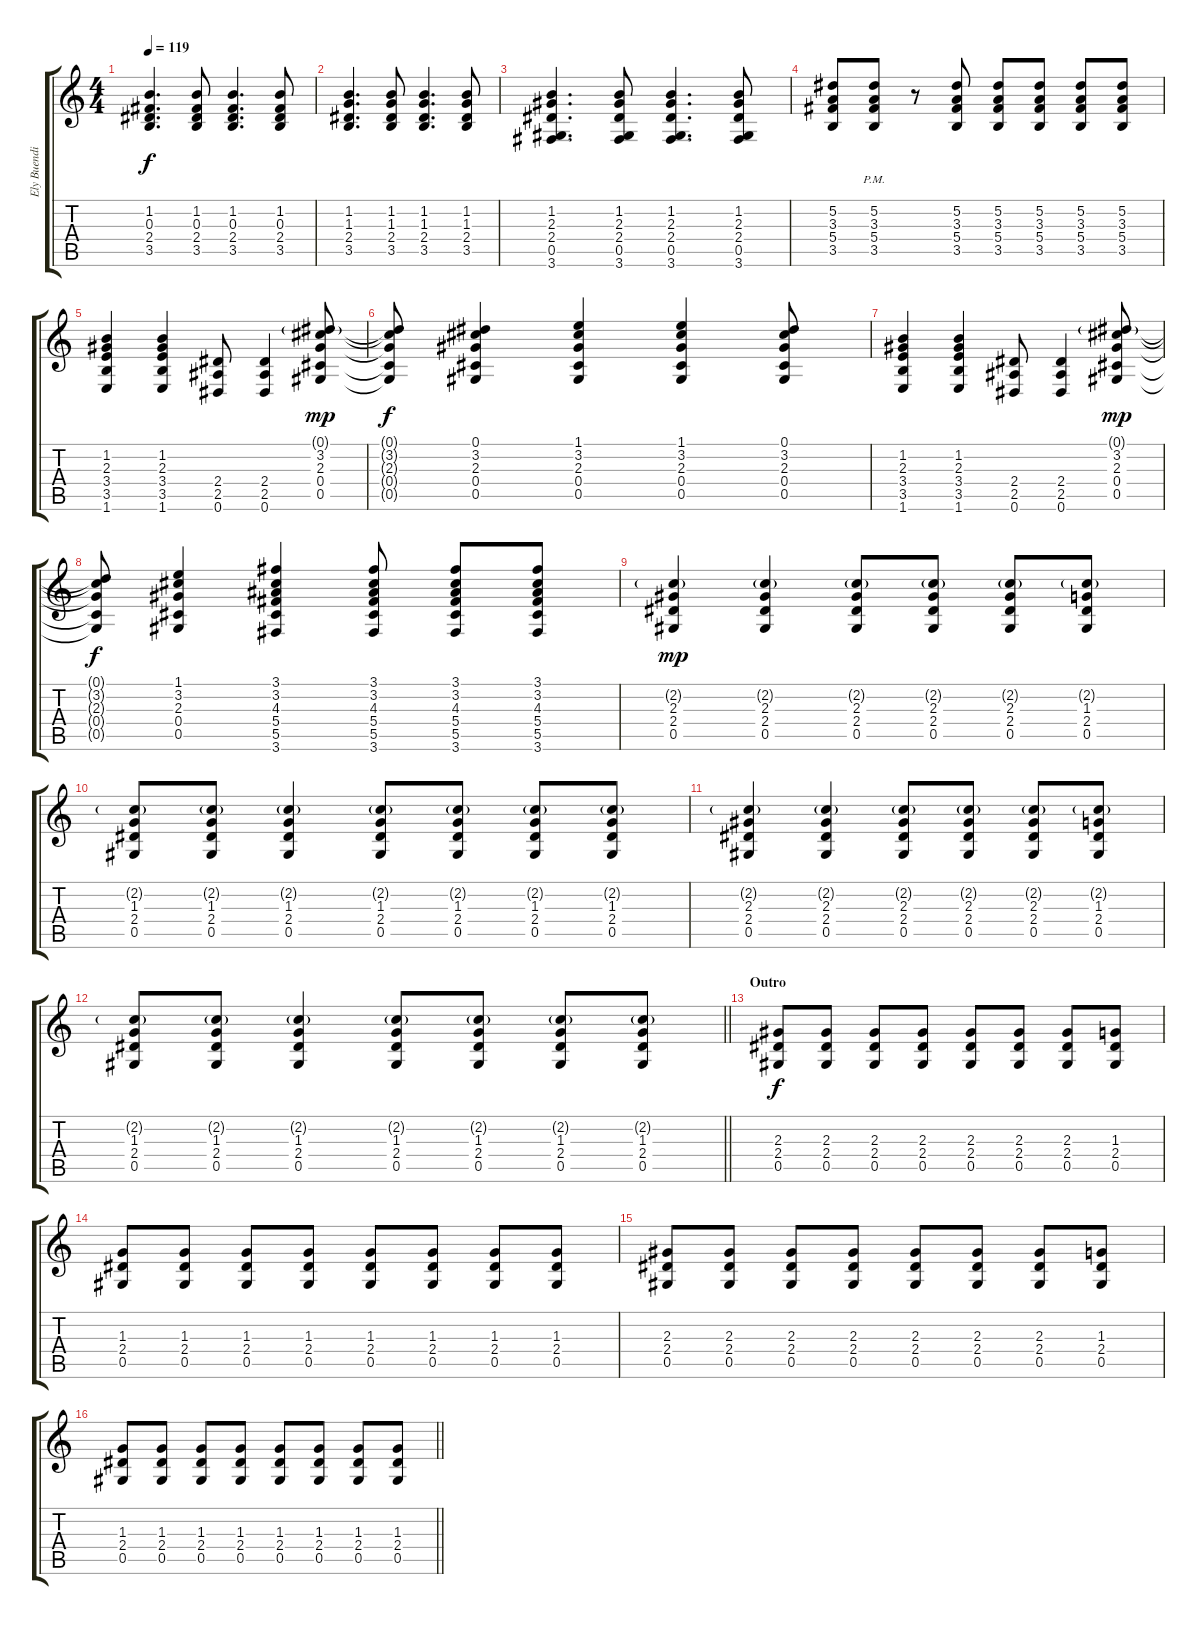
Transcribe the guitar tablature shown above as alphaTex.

\track ("Ely Buendia(Rhythm)" "Ely Buendi") {instrument acousticguitarsteel}
\staff {score tabs}
\tuning (Eb4 Bb3 Gb3 Db3 Ab2 Eb2) {hide}
\ts (4 4)
\tempo 119
\clef g2
\ks c
(1.2 0.3 2.4 3.5).4{d dy f} (1.2 0.3 2.4 3.5).8 (1.2 0.3 2.4 3.5).4{d} (1.2 0.3 2.4 3.5).8 |
(1.2 1.3 2.4 3.5).4{d} (1.2 1.3 2.4 3.5).8 (1.2 1.3 2.4 3.5).4{d} (1.2 1.3 2.4 3.5).8 |
(1.2 2.3 2.4 0.5 3.6).4{d} (1.2 2.3 2.4 0.5 3.6).8 (1.2 2.3 2.4 0.5 3.6).4{d} (1.2 2.3 2.4 0.5 3.6).8 |
(5.2 3.3 5.4 3.5).8 (5.2{pm} 3.3{pm} 5.4{pm} 3.5{pm}).8 r.8 (5.2 3.3 5.4 3.5).8 (5.2 3.3 5.4 3.5).8 (5.2 3.3 5.4 3.5).8 (5.2 3.3 5.4 3.5).8 (5.2 3.3 5.4 3.5).8 |
(1.2 2.3 3.4 3.5 1.6).4 (1.2 2.3 3.4 3.5 1.6).4 (2.4 2.5 0.6).8 (2.4 2.5 0.6).4 (0.1{g} 3.2 2.3 0.4 0.5).8{dy mp} |
(0.1{t} 3.2{t} 2.3{t} 0.4{t} 0.5{t}).8{dy f} (0.1 3.2 2.3 0.4 0.5).4 (1.1 3.2 2.3 0.4 0.5).4 (1.1 3.2 2.3 0.4 0.5).4 (0.1 3.2 2.3 0.4 0.5).8 |
(1.2 2.3 3.4 3.5 1.6).4 (1.2 2.3 3.4 3.5 1.6).4 (2.4 2.5 0.6).8 (2.4 2.5 0.6).4 (0.1{g} 3.2 2.3 0.4 0.5).8{dy mp} |
(0.1{t} 3.2{t} 2.3{t} 0.4{t} 0.5{t}).8{dy f} (1.1 3.2 2.3 0.4 0.5).4 (3.1 3.2 4.3 5.4 5.5 3.6).4 (3.1 3.2 4.3 5.4 5.5 3.6).8 (3.1 3.2 4.3 5.4 5.5 3.6).8 (3.1 3.2 4.3 5.4 5.5 3.6).8 |
(2.2{g} 2.3 2.4 0.5).4{dy mp} (2.2{g} 2.3 2.4 0.5).4 (2.2{g} 2.3 2.4 0.5).8 (2.2{g} 2.3 2.4 0.5).8 (2.2{g} 2.3 2.4 0.5).8 (2.2{g} 1.3 2.4 0.5).8 |
(2.2{g} 1.3 2.4 0.5).8 (2.2{g} 1.3 2.4 0.5).8 (2.2{g} 1.3 2.4 0.5).4 (2.2{g} 1.3 2.4 0.5).8 (2.2{g} 1.3 2.4 0.5).8 (2.2{g} 1.3 2.4 0.5).8 (2.2{g} 1.3 2.4 0.5).8 |
(2.2{g} 2.3 2.4 0.5).4 (2.2{g} 2.3 2.4 0.5).4 (2.2{g} 2.3 2.4 0.5).8 (2.2{g} 2.3 2.4 0.5).8 (2.2{g} 2.3 2.4 0.5).8 (2.2{g} 1.3 2.4 0.5).8 |
\barLineRight lightlight
(2.2{g} 1.3 2.4 0.5).8 (2.2{g} 1.3 2.4 0.5).8 (2.2{g} 1.3 2.4 0.5).4 (2.2{g} 1.3 2.4 0.5).8 (2.2{g} 1.3 2.4 0.5).8 (2.2{g} 1.3 2.4 0.5).8 (2.2{g} 1.3 2.4 0.5).8 |
\section ("" "Outro")
(2.3 2.4 0.5).8{dy f volume 10 instrument electricguitarclean} (2.3 2.4 0.5).8 (2.3 2.4 0.5).8 (2.3 2.4 0.5).8 (2.3 2.4 0.5).8 (2.3 2.4 0.5).8 (2.3 2.4 0.5).8 (1.3 2.4 0.5).8 |
(1.3 2.4 0.5).8 (1.3 2.4 0.5).8 (1.3 2.4 0.5).8 (1.3 2.4 0.5).8 (1.3 2.4 0.5).8 (1.3 2.4 0.5).8 (1.3 2.4 0.5).8 (1.3 2.4 0.5).8 |
(2.3 2.4 0.5).8 (2.3 2.4 0.5).8 (2.3 2.4 0.5).8 (2.3 2.4 0.5).8 (2.3 2.4 0.5).8 (2.3 2.4 0.5).8 (2.3 2.4 0.5).8 (1.3 2.4 0.5).8 |
\barLineRight lightlight
(1.3 2.4 0.5).8 (1.3 2.4 0.5).8 (1.3 2.4 0.5).8 (1.3 2.4 0.5).8 (1.3 2.4 0.5).8 (1.3 2.4 0.5).8 (1.3 2.4 0.5).8 (1.3 2.4 0.5).8
